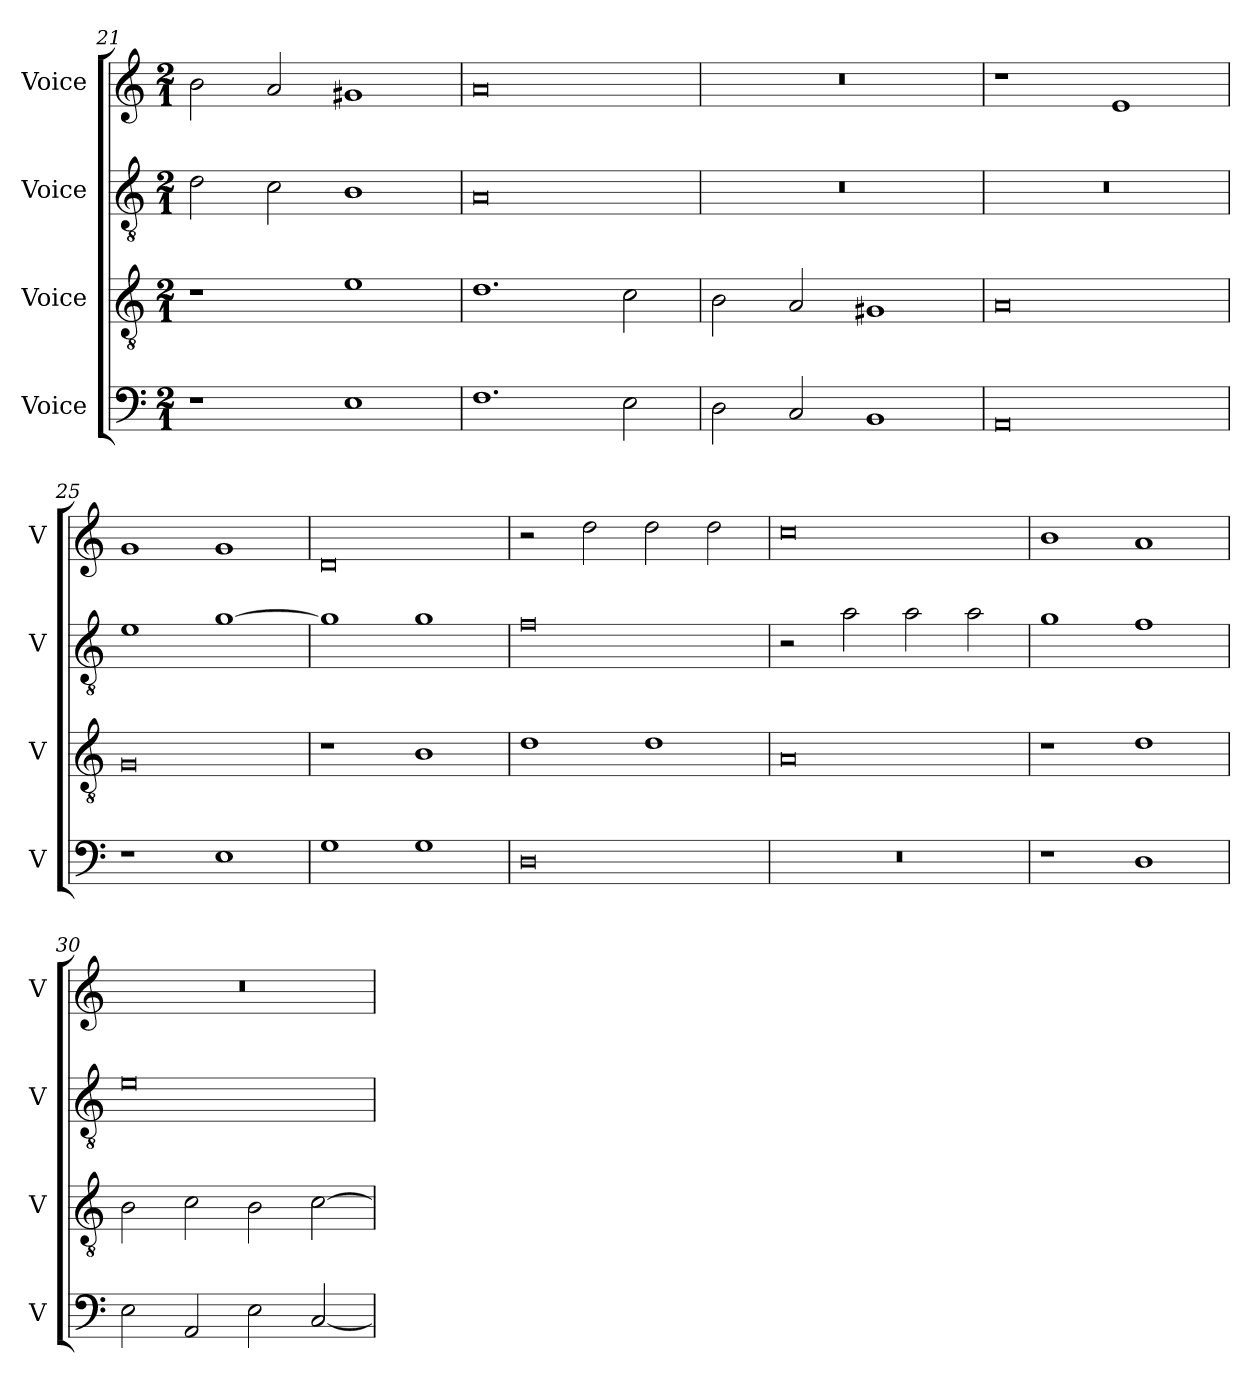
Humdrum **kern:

**kern	**kern	**kern	**kern
*part4	*part3	*part2	*part1
*staff4	*staff3	*staff2	*staff1
*I"Voice	*I"Voice	*I"Voice	*I"Voice
*I'V	*I'V	*I'V	*I'V
*clefF4	*clefGv2	*clefGv2	*clefG2
*k[]	*k[]	*k[]	*k[]
*M2/1	*M2/1	*M2/1	*M2/1
=21	=21	=21	=21
1r	1r	2d\	2b\
.	.	2c\	2a/
1E	1e	1B	1g#X
!!LO:LB:g=z
=22	=22	=22	=22
1.F	1.d	0A	0a
2E\	2c\	.	.
=23	=23	=23	=23
2D\	2B\	0r	0r
2C/	2A/	.	.
1BB	1G#X	.	.
=24	=24	=24	=24
0AA	0A	0r	1r
.	.	.	1e
=25	=25	=25	=25
1r	0G	1e	1g
1E	.	[1g	1g
=26	=26	=26	=26
1G	1r	1g]	0d
1G	1B	1g	.
!!LO:LB:g=z
=27	=27	=27	=27
0D	1d	0f	2r
.	.	.	2dd\
.	1d	.	2dd\
.	.	.	2dd\
=28	=28	=28	=28
0r	0A	2r	0cc
.	.	2a\	.
.	.	2a\	.
.	.	2a\	.
=29	=29	=29	=29
1r	1r	1g	1b
1D	1d	1f	1a
=30	=30	=30	=30
2E\	2B\	0e	0r
2AA/	2c\	.	.
2E\	2B\	.	.
[2C/	[2c\	.	.
=	=	=	=
*-	*-	*-	*-
